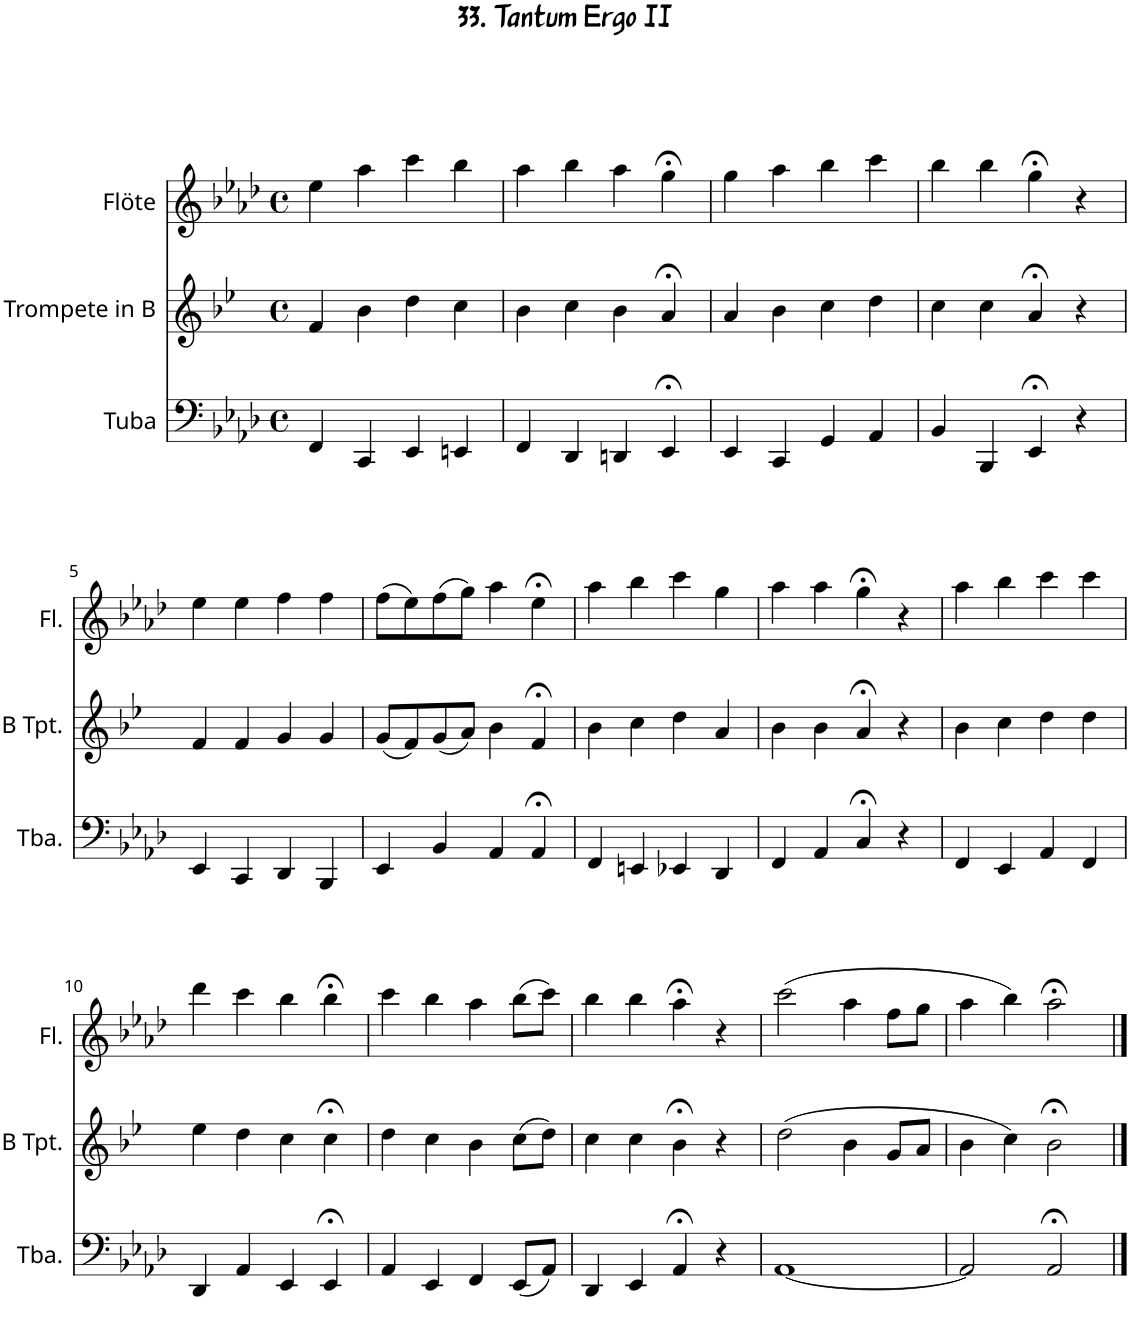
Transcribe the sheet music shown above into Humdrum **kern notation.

**kern	**kern	**kern
*part3	*part2	*part1
*staff3	*staff2	*staff1
*I"Tuba	*I"Trompete in B	*I"Flöte
*I'Tba.	*	*I'Fl.
*clefF4	*clefG2	*clefG2
*	*Trd1c2	*
*k[b-e-a-d-]	*k[b-e-]	*k[b-e-a-d-]
*M4/4	*M4/4	*M4/4
*met(c)	*met(c)	*met(c)
=1	=1	=1
4FF/	4f/	4ee-\
4CC/	4b-\	4aa-\
4EE-/	4dd\	4ccc\
4EEn/	4cc\	4bb-\
=2	=2	=2
4FF/	4b-\	4aa-\
4DD-/	4cc\	4bb-\
4DDn/	4b-\	4aa-\
4EE-;</	4a;</	4gg;<\
=3	=3	=3
4EE-/	4a/	4gg\
4CC/	4b-\	4aa-\
4GG/	4cc\	4bb-\
4AA-/	4dd\	4ccc\
=4	=4	=4
4BB-/	4cc\	4bb-\
4BBB-/	4cc\	4bb-\
4EE-;</	4a;</	4gg;<\
4r	4r	4r
!!LO:LB:g=z
=5	=5	=5
4EE-/	4f/	4ee-\
4CC/	4f/	4ee-\
4DD-/	4g/	4ff\
4BBB-/	4g/	4ff\
=6	=6	=6
4EE-/	(8g/L	(8ff\L
.	8f/)	8ee-\)
4BB-/	(8g/	(8ff\
.	8a/J)	8gg\J)
4AA-/	4b-\	4aa-\
4AA-;</	4f;</	4ee-;<\
=7	=7	=7
4FF/	4b-\	4aa-\
4EEn/	4cc\	4bb-\
4EE-X/	4dd\	4ccc\
4DD-/	4a/	4gg\
=8	=8	=8
4FF/	4b-\	4aa-\
4AA-/	4b-\	4aa-\
4C;</	4a;</	4gg;<\
4r	4r	4r
=9	=9	=9
4FF/	4b-\	4aa-\
4EE-/	4cc\	4bb-\
4AA-/	4dd\	4ccc\
4FF/	4dd\	4ccc\
!!LO:LB:g=z
=10	=10	=10
4DD-/	4ee-\	4ddd-\
4AA-/	4dd\	4ccc\
4EE-/	4cc\	4bb-\
4EE-;</	4cc;<\	4bb-;<\
=11	=11	=11
4AA-/	4dd\	4ccc\
4EE-/	4cc\	4bb-\
4FF/	4b-\	4aa-\
(8EE-/L	(8cc\L	(8bb-\L
8AA-/J)	8dd\J)	8ccc\J)
=12	=12	=12
4DD-/	4cc\	4bb-\
4EE-/	4cc\	4bb-\
4AA-;</	4b-;<\	4aa-;<\
4r	4r	4r
=13	=13	=13
[1AA-	(2dd\	(2ccc\
.	4b-\	4aa-\
.	8g/L	8ff\L
.	8a/J	8gg\J
=14	=14	=14
2AA-/]	4b-\	4aa-\
.	4cc\)	4bb-\)
2AA-;</	2b-;<\	2aa-;<\
==	==	==
*-	*-	*-
